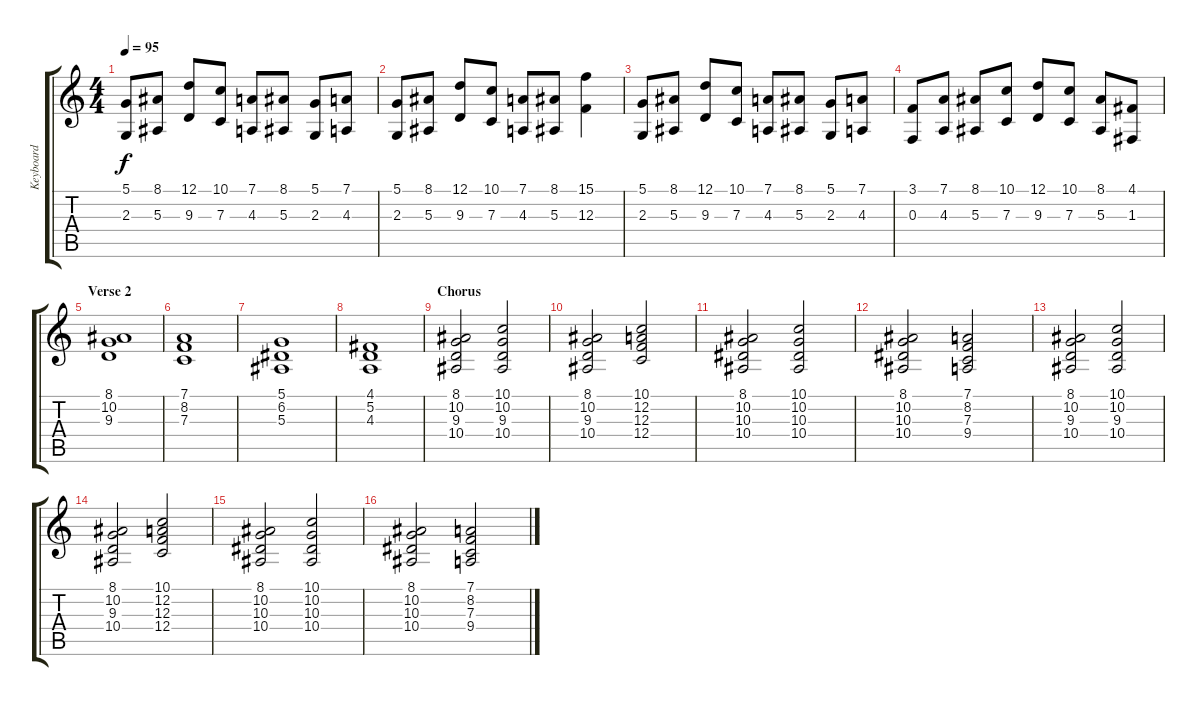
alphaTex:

\track ("Keyboard" "Keyboard") {instrument stringensemble1}
\staff {score tabs}
\tuning (D4 A3 F3 C3 G2 D2) {hide}
\ts (4 4)
\tempo 95
\clef g2
\ks c
(5.1 2.3).8{dy f} (8.1 5.3).8 (12.1 9.3).8 (10.1 7.3).8 (7.1 4.3).8 (8.1 5.3).8 (5.1 2.3).8 (7.1 4.3).8 |
(5.1 2.3).8 (8.1 5.3).8 (12.1 9.3).8 (10.1 7.3).8 (7.1 4.3).8 (8.1 5.3).8 (15.1 12.3).4 |
(5.1 2.3).8 (8.1 5.3).8 (12.1 9.3).8 (10.1 7.3).8 (7.1 4.3).8 (8.1 5.3).8 (5.1 2.3).8 (7.1 4.3).8 |
(3.1 0.3).8 (7.1 4.3).8 (8.1 5.3).8 (10.1 7.3).8 (12.1 9.3).8 (10.1 7.3).8 (8.1 5.3).8 (4.1 1.3).8 |
\section ("" "Verse 2")
(8.1 10.2 9.3).1 |
(7.1 8.2 7.3).1 |
(5.1 6.2 5.3).1 |
(4.1 5.2 4.3).1 |
\section ("" "Chorus")
(8.1 10.2 9.3 10.4).2 (10.1 10.2 9.3 10.4).2 |
(8.1 10.2 9.3 10.4).2 (10.1 12.2 12.3 12.4).2 |
(8.1 10.2 10.3 10.4).2 (10.1 10.2 10.3 10.4).2 |
(8.1 10.2 10.3 10.4).2 (7.1 8.2 7.3 9.4).2 |
(8.1 10.2 9.3 10.4).2 (10.1 10.2 9.3 10.4).2 |
(8.1 10.2 9.3 10.4).2 (10.1 12.2 12.3 12.4).2 |
(8.1 10.2 10.3 10.4).2 (10.1 10.2 10.3 10.4).2 |
(8.1 10.2 10.3 10.4).2 (7.1 8.2 7.3 9.4).2
